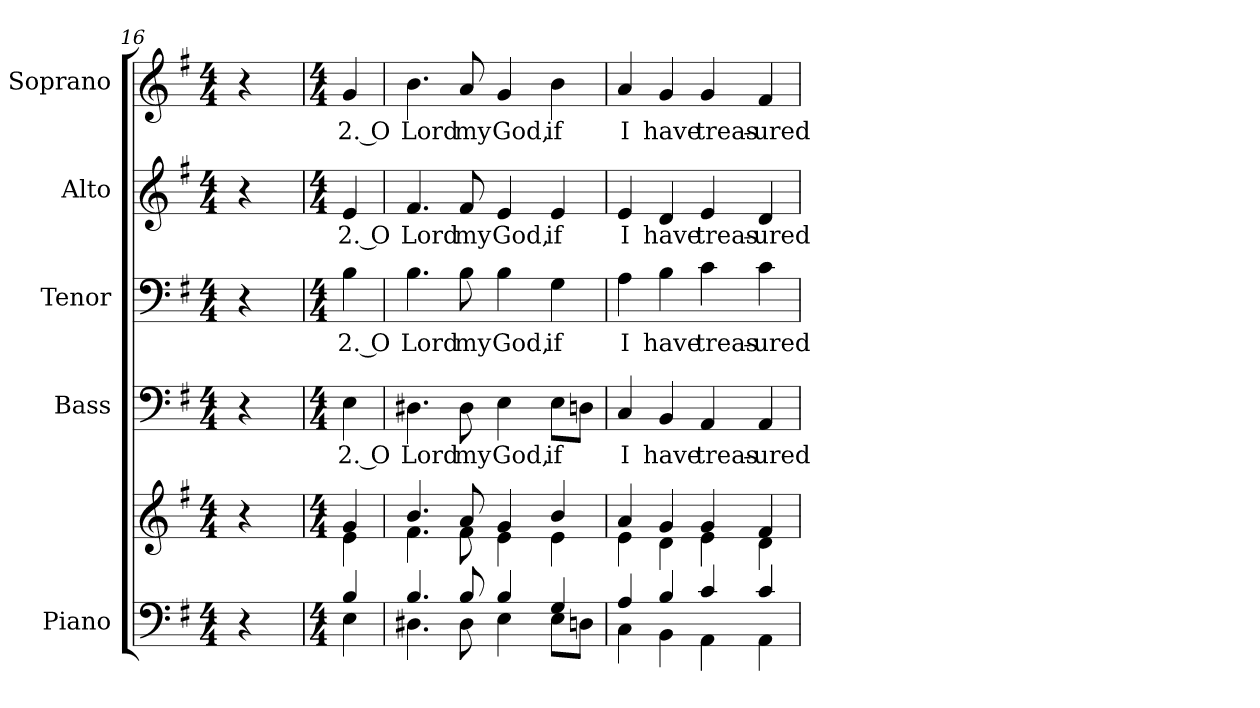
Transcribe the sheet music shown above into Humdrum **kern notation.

**kern	**kern	**kern	**text	**kern	**text	**kern	**text	**kern	**text
*part5	*part5	*part4	*part4	*part3	*part3	*part2	*part2	*part1	*part1
*staff6	*staff5	*staff4	*staff4	*staff3	*staff3	*staff2	*staff2	*staff1	*staff1
*I"Piano	*	*I"Bass	*	*I"Tenor	*	*I"Alto	*	*I"Soprano	*
*I'Pno.	*	*I'B.	*	*I'T.	*	*I'A.	*	*I'S.	*
!!LO:PB:g=z
*clefF4	*clefG2	*clefF4	*	*clefF4	*	*clefG2	*	*clefG2	*
*k[f#]	*k[f#]	*k[f#]	*	*k[f#]	*	*k[f#]	*	*k[f#]	*
*G:	*G:	*G:	*	*G:	*	*G:	*	*G:	*
*M4/4	*M4/4	*M4/4	*	*M4/4	*	*M4/4	*	*M4/4	*
=16	=16	=16	=16	=16	=16	=16	=16	=16	=16
4r	4r	4r	.	4r	.	4r	.	4r	.
=17	=17	=17	=17	=17	=17	=17	=17	=17	=17
*M4/4	*M4/4	*M4/4	*	*M4/4	*	*M4/4	*	*M4/4	*
*^	*^	*	*	*	*	*	*	*	*
!	!	!	!	!	!LO:LY:b:color=#000000	!	!	!	!	!	!
!	!	!	!	!	!	!	!LO:LY:b:color=#000000	!	!	!	!
!	!	!	!	!	!	!	!	!	!LO:LY:b:color=#000000	!	!
!	!	!	!	!	!	!	!	!	!	!	!LO:LY:b:color=#000000
4Bi/	4Ei\	4gi/	4ei\	4Ei\	2. O	4Bi\	2. O	4ei/	2. O	4gi/	2. O
=18	=18	=18	=18	=18	=18	=18	=18	=18	=18	=18	=18
!	!	!	!	!	!LO:LY:b:color=#000000	!	!	!	!	!	!
!	!	!	!	!	!	!	!LO:LY:b:color=#000000	!	!	!	!
!	!	!	!	!	!	!	!	!	!LO:LY:b:color=#000000	!	!
!	!	!	!	!	!	!	!	!	!	!	!LO:LY:b:color=#000000
4.Bi/	4.D#Xi\	4.bi/	4.f#i\	4.D#Xi\	Lord	4.Bi\	Lord	4.f#i/	Lord	4.bi\	Lord
!	!	!	!	!	!LO:LY:b:color=#000000	!	!	!	!	!	!
!	!	!	!	!	!	!	!LO:LY:b:color=#000000	!	!	!	!
!	!	!	!	!	!	!	!	!	!LO:LY:b:color=#000000	!	!
!	!	!	!	!	!	!	!	!	!	!	!LO:LY:b:color=#000000
8Bi/	8D#i\	8ai/	8f#i\	8D#i\	my	8Bi\	my	8f#i/	my	8ai/	my
!	!	!	!	!	!LO:LY:b:color=#000000	!	!	!	!	!	!
!	!	!	!	!	!	!	!LO:LY:b:color=#000000	!	!	!	!
!	!	!	!	!	!	!	!	!	!LO:LY:b:color=#000000	!	!
!	!	!	!	!	!	!	!	!	!	!	!LO:LY:b:color=#000000
4Bi/	4Ei\	4gi/	4ei\	4Ei\	God,	4Bi\	God,	4ei/	God,	4gi/	God,
!	!	!	!	!	!LO:LY:b:color=#000000	!	!	!	!	!	!
!	!	!	!	!	!	!	!LO:LY:b:color=#000000	!	!	!	!
!	!	!	!	!	!	!	!	!	!LO:LY:b:color=#000000	!	!
!	!	!	!	!	!	!	!	!	!	!	!LO:LY:b:color=#000000
4Gi/	8Ei\L	4bi/	4ei\	8Ei\L	if	4Gi\	if	4ei/	if	4bi\	if
.	8Dni\J	.	.	8Dni\J	.	.	.	.	.	.	.
=19	=19	=19	=19	=19	=19	=19	=19	=19	=19	=19	=19
!	!	!	!	!	!LO:LY:b:color=#000000	!	!	!	!	!	!
!	!	!	!	!	!	!	!LO:LY:b:color=#000000	!	!	!	!
!	!	!	!	!	!	!	!	!	!LO:LY:b:color=#000000	!	!
!	!	!	!	!	!	!	!	!	!	!	!LO:LY:b:color=#000000
4Ai/	4Ci\	4ai/	4ei\	4Ci/	I	4Ai\	I	4ei/	I	4ai/	I
!	!	!	!	!	!LO:LY:b:color=#000000	!	!	!	!	!	!
!	!	!	!	!	!	!	!LO:LY:b:color=#000000	!	!	!	!
!	!	!	!	!	!	!	!	!	!LO:LY:b:color=#000000	!	!
!	!	!	!	!	!	!	!	!	!	!	!LO:LY:b:color=#000000
4Bi/	4BBi\	4gi/	4di\	4BBi/	have	4Bi\	have	4di/	have	4gi/	have
!	!	!	!	!	!LO:LY:b:color=#000000	!	!	!	!	!	!
!	!	!	!	!	!	!	!LO:LY:b:color=#000000	!	!	!	!
!	!	!	!	!	!	!	!	!	!LO:LY:b:color=#000000	!	!
!	!	!	!	!	!	!	!	!	!	!	!LO:LY:b:color=#000000
4ci/	4AAi\	4gi/	4ei\	4AAi/	treas-	4ci\	treas-	4ei/	treas-	4gi/	treas-
!	!	!	!	!	!LO:LY:b:color=#000000	!	!	!	!	!	!
!	!	!	!	!	!	!	!LO:LY:b:color=#000000	!	!	!	!
!	!	!	!	!	!	!	!	!	!LO:LY:b:color=#000000	!	!
!	!	!	!	!	!	!	!	!	!	!	!LO:LY:b:color=#000000
4ci/	4AAi\	4f#i/	4di\	4AAi/	-ured	4ci\	-ured	4di/	-ured	4f#i/	-ured
*v	*v	*	*	*	*	*	*	*	*	*	*
*	*v	*v	*	*	*	*	*	*	*	*
=	=	=	=	=	=	=	=	=	=
*-	*-	*-	*-	*-	*-	*-	*-	*-	*-
